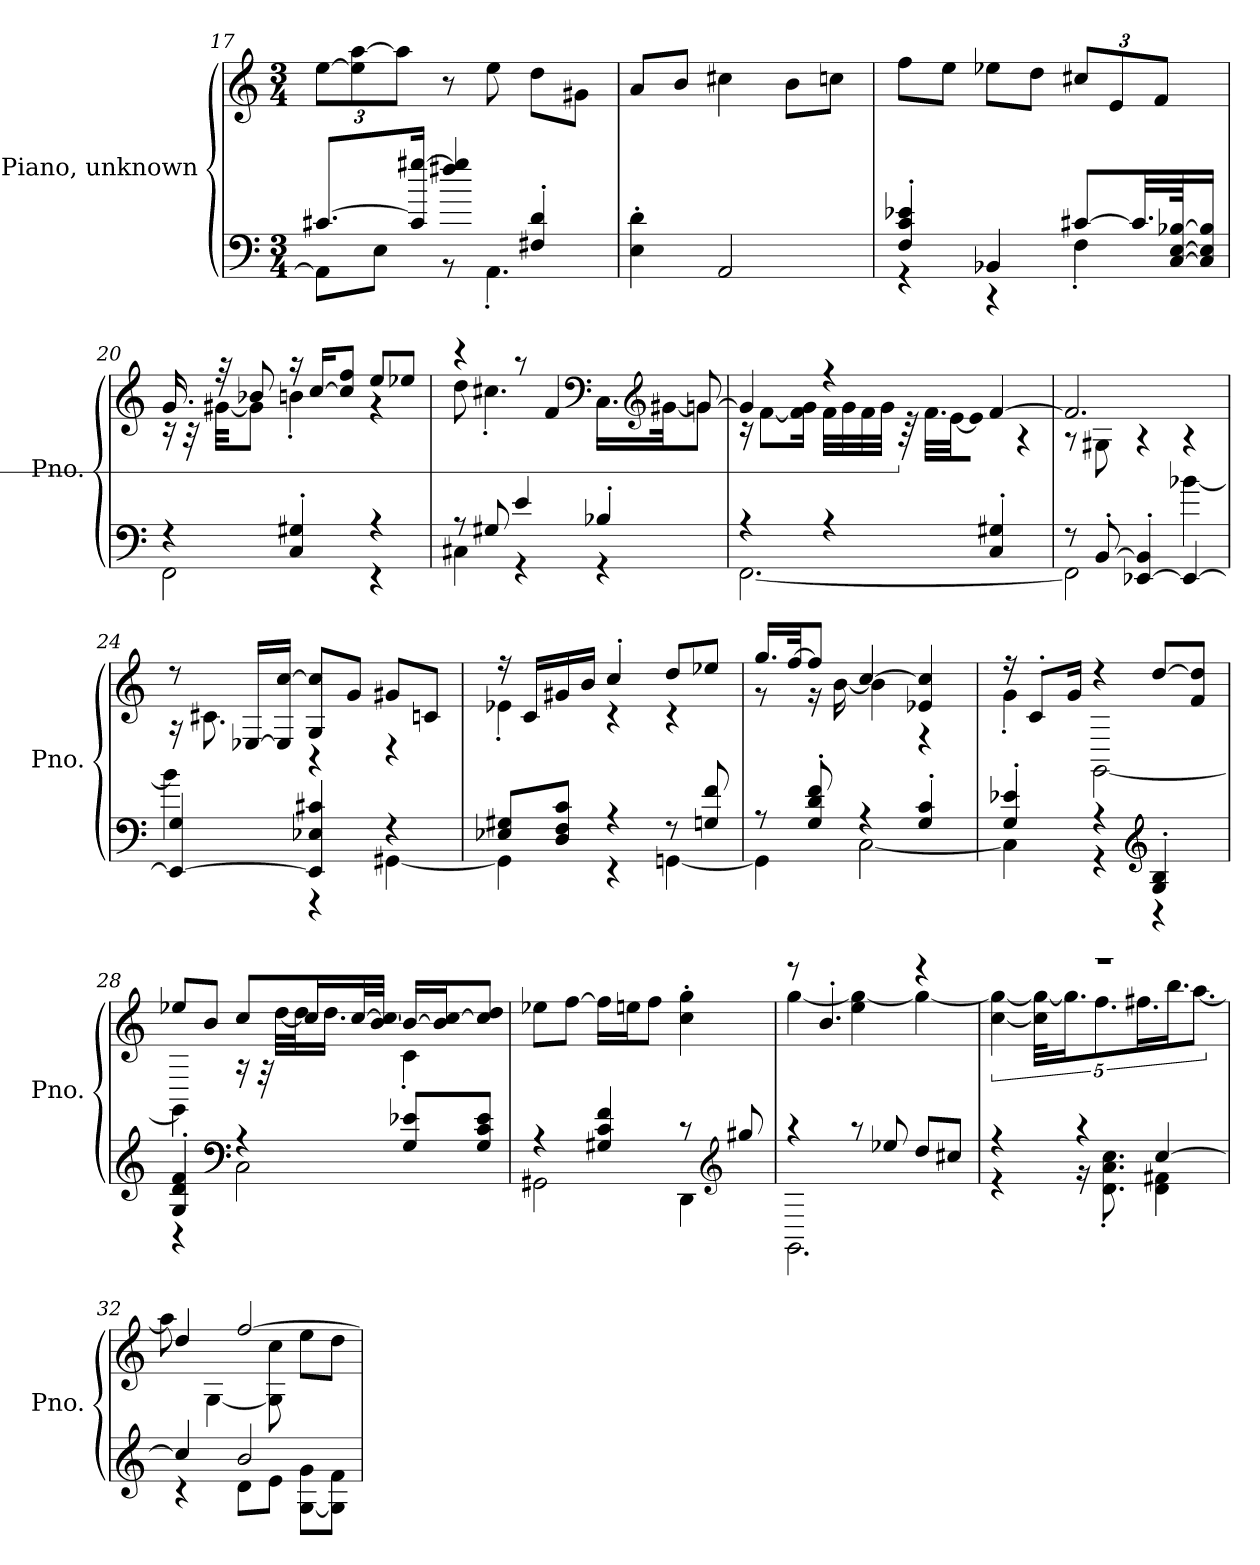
**kern	**kern
*part1	*part1
*staff2	*staff1
*I"Piano, unknown	*
*I'Pno.	*
*clefF4	*clefG2
*k[]	*k[]
*M3/4	*M3/4
=17	=17
*^	*
*	*	*Xbrackettup
[8.c#X/L	8AA\L]	[12ee\L
.	.	12ee\] [12aa\
.	8E\J	.
.	.	12aa\J]
16c#/] [16gg#X/Jk	.	.
4ff#X/ 4gg#/]	8r	8r
.	4.AA'\	8ee\
4F#X/' 4d/'	.	8dd\L
.	.	8g#X\J
*v	*v	*
!!LO:LB:g=z
=18	=18
4E\' 4d\'	8a/L
.	8b/J
2AA/	4cc#X\
.	8b\L
.	8ccn\J
=19	=19
*^	*
4F/' 4c/' 4e-X/'	4r	8ff\L
.	.	8ee\J
4BB-X/	4r	8ee-X\L
.	.	8dd\J
[8c#X/L	4F'\	12cc#X/L
.	.	12e/
32.c#/LL]	.	.
.	.	12f/J
[64C/ [64E/ [64B-X/JK	.	.
16C/] 16E/] 16B-/]JJ	.	.
=20	=20	=20
*	*	*^
4r	2FF\	16.g/	16r
.	.	.	32r
.	.	32r	[32g#X\KKL
.	.	8b-X/	8g#\J]
4C/' 4G#X/'	.	16r	4bn'\
.	.	[16cc/KL	.
.	.	8cc/] 8ff/J	.
4r	4r	8ee/L	4r
.	.	8ee-X/J	.
!!LO:PB:g=z	!!
=21	=21	=21	=21
8r	4C#X\	4r	8dd\
8G#X/	.	.	4.cc#X'\
4e/	4r	8r	.
.	.	4f/	.
*	*	*clefF4	*
4B-X'/	4r	.	16.C\LL
*	*	*clefG2	*
.	.	.	[32g#X\JK
.	.	[8gn/	8g#\J]
=22	=22	=22	=22
4r	[2.FF\	4g/]	16r
.	.	.	[8f\L
.	.	.	16f\] 16g\Jk
4r	.	4r	32f\LLL
.	.	.	32g\
.	.	.	32f\
.	.	.	32g\JJJ
*	*	*	*brackettup
.	.	.	96r
.	.	.	48.f\LLL
.	.	.	[48e\J
.	.	.	16e\JJ]
4C/' 4G#X/'	.	[4f/	4r
=23	=23	=23	=23
8r	2FF\]	2.f/]	8r
[8BB'/	.	.	8G#X\
[4EE-X/' 4BB/]'	.	.	4r
4EE-/_	[4b-X\	.	4r
!!LO:LB:g=z	!!
=24	=24	=24	=24
4EE-/_ 4G/	4b-\]	8r	16r
.	.	.	8.c#X\
.	.	[16E-X/LL	.
.	.	16E-/] [16cc/JJ	.
4EE-/] 4E-X/ 4c#X/	4r	8G/ 8cc/]L	4r
.	.	8g/J	.
4r	[4GG#X\	8g#X/L	4r
.	.	8cn/J	.
=25	=25	=25	=25
8E-X/ 8G#X/L	4GG#\]	16r	4e-X'\
.	.	16c/LL	.
8D/ 8F/ 8c/J	.	16g#X/	.
.	.	16b/JJ	.
4r	4r	4cc'/	4r
8r	[4GGn\	8dd/L	4r
8Gn/ 8f/	.	8ee-X/J	.
=26	=26	=26	=26
8r	4GG\]	16.gg/LL	8r
.	.	[32ff/JK	.
8G/' 8d/' 8f/'	.	8ff/J]	16r
.	.	.	[16b\
4r	[2C\	[4cc/	4b\]
4G/' 4c/'	.	4e-X/ 4cc/]	4r
=27	=27	=27	=27
4G/' 4e-X/'	4C\]	16r	4g'\
.	.	8c'/L	.
.	.	16g/Jk	.
4r	4r	4r	[2GG\
*clefG2	*	*	*
4G/' 4B/'	4r	[8dd/L	.
.	.	8f/ 8dd/]J	.
!!LO:LB:g=z	!!
=28	=28	=28	=28
4G/' 4d/' 4f/'	4r	8ee-X/L	4GG\]
.	.	8b/J	.
*clefF4	*	*	*
4r	2C\	8cc/L	16r
.	.	.	32r
.	.	.	[32dd\LLL
.	.	16cc/L	32dd\J]
.	.	.	16.dd\JJ
.	.	[32cc/L	.
.	.	[32b/ 32cc/]JJJ	.
8G/ 8e-X/L	.	16b/LL_	4c'\
.	.	16b/] [16cc/J	.
8G/ 8c/ 8e-/J	.	8cc/] 8dd/J	.
*	*	*v	*v
=29	=29	=29
4r	2GG#X\	8ee-X\L
.	.	[8ff\J
4G#X/ 4c/ 4f/	.	16ff\LL]
.	.	16een\J
.	.	8ff\J
8r	4DD\	4cc\' 4gg\'
*clefG2	*	*
8gg#X/	.	.
=30	=30	=30
*	*	*^
4r	2.GG\	8r	[4gg\
.	.	4.b'/	.
8r	.	.	4ee\ 4gg\_
8ee-X/	.	.	.
8dd/L	.	4r	4gg\_
8cc#X/J	.	.	.
!!LO:LB:g=z	!!
=31	=31	=31	=31
4r	4r	2.r	[5cc\ 5gg\_
.	.	.	40cc\] 40gg\_KLL
.	.	.	20.gg\J]
4r	16r	.	.
.	.	.	10.ff\
.	8.d\' 8.a\' 8.cc\'	.	.
.	.	.	20.ff#X\L
[4cc/	4d\ 4f#X\	.	.
.	.	.	20.bb\J
.	.	.	[10.aa\J
=32	=32	=32	=32
4cc/]	4r	4dd/	8aa\]
.	.	.	[4G\
2b/	8d\L	[2ff/	.
.	8e\J	.	8G\] 8cc\
.	[8G\ 8g\L	.	8ee\L
.	8G\] 8f\J	.	8dd\J
*v	*v	*	*
*	*v	*v
=	=
*-	*-
